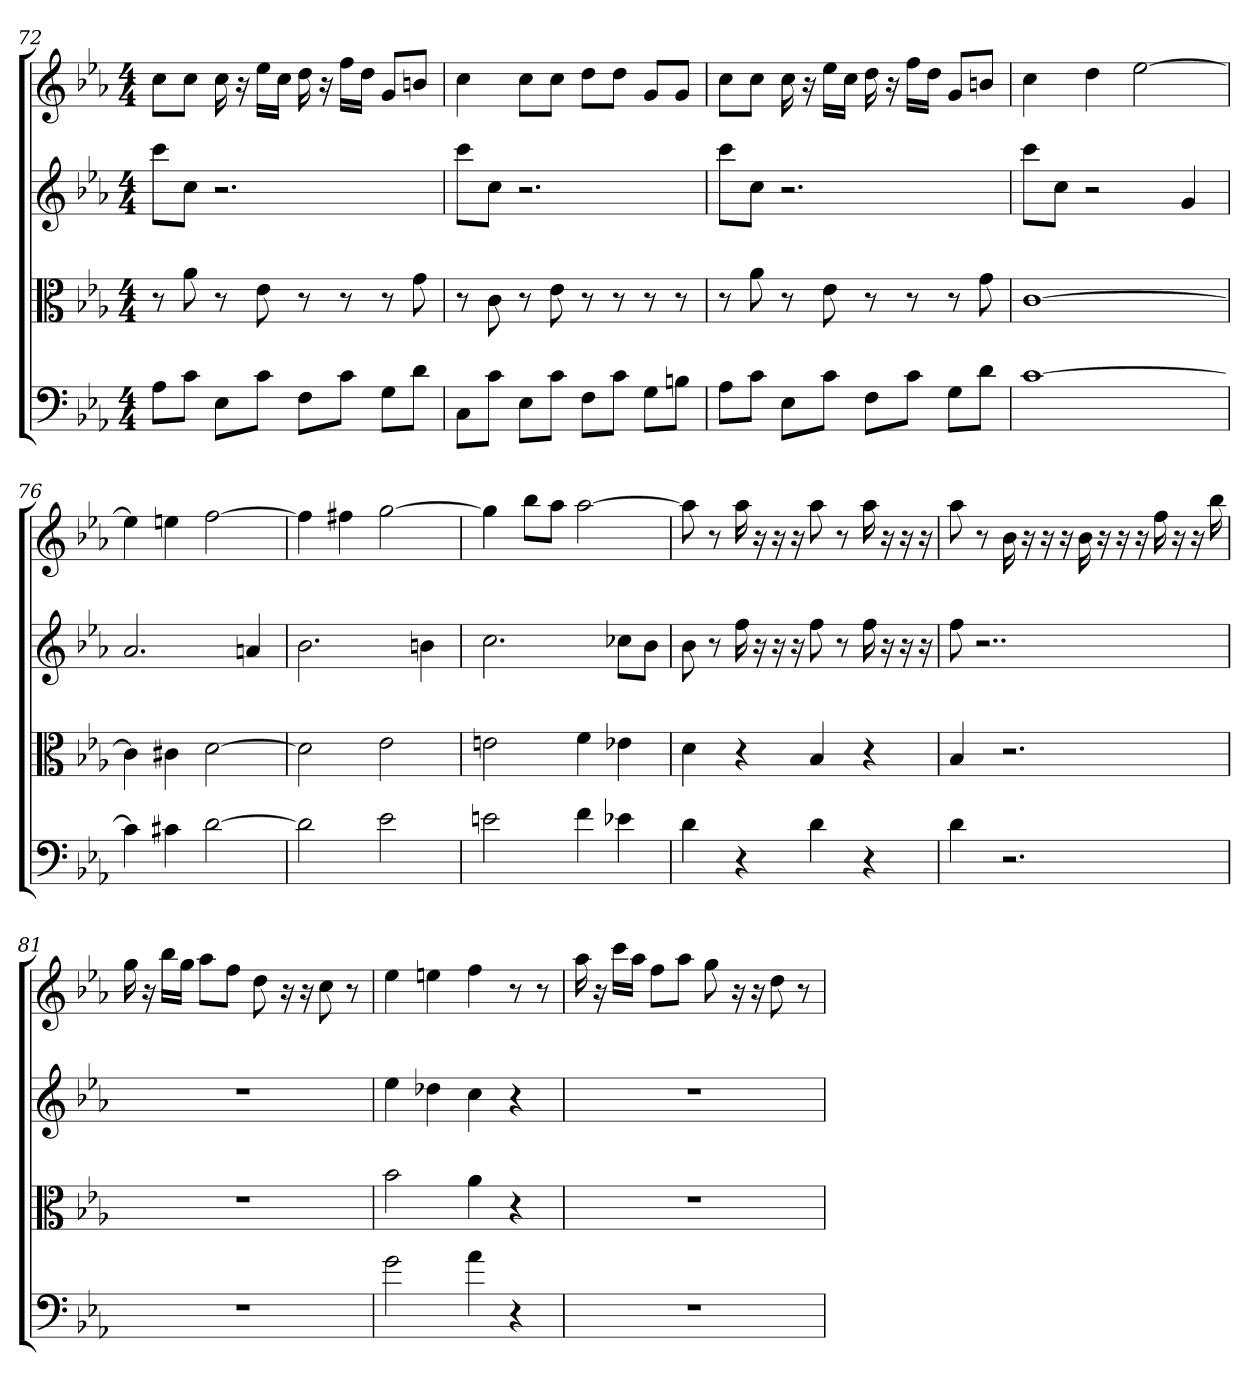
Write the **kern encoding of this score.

**kern	**kern	**kern	**kern
*part4	*part3	*part2	*part1
*staff4	*staff3	*staff2	*staff1
*clefF4	*clefC3	*clefG2	*clefG2
*k[b-e-a-]	*k[b-e-a-]	*k[b-e-a-]	*k[b-e-a-]
*E-:	*E-:	*E-:	*E-:
*M4/4	*M4/4	*M4/4	*M4/4
=72	=72	=72	=72
8A-\L	8r	8ccc\L	8cc\L
8c\J	8a-	8cc\J	8cc\J
8E-\L	8r	2.r	16cc
.	.	.	16r
8c\J	8e-	.	16ee-\LL
.	.	.	16cc\JJ
8F\L	8r	.	16dd
.	.	.	16r
8c\J	8r	.	16ff\LL
.	.	.	16dd\JJ
8G\L	8r	.	8g/L
8d\J	8g	.	8bn/J
=73	=73	=73	=73
8C\L	8r	8ccc\L	4cc
8c\J	8c	8cc\J	.
8E-\L	8r	2.r	8cc\L
8c\J	8e-	.	8cc\J
8F\L	8r	.	8dd\L
8c\J	8r	.	8dd\J
8G\L	8r	.	8g/L
8Bn\J	8r	.	8g/J
=74	=74	=74	=74
8A-\L	8r	8ccc\L	8cc\L
8c\J	8a-	8cc\J	8cc\J
8E-\L	8r	2.r	16cc
.	.	.	16r
8c\J	8e-	.	16ee-\LL
.	.	.	16cc\JJ
8F\L	8r	.	16dd
.	.	.	16r
8c\J	8r	.	16ff\LL
.	.	.	16dd\JJ
8G\L	8r	.	8g/L
8d\J	8g	.	8bn/J
=75	=75	=75	=75
[1c	[1c	8ccc\L	4cc
.	.	8cc\J	.
.	.	2r	4dd
.	.	.	[2ee-
.	.	4g	.
=76	=76	=76	=76
4c]	4c]	2.a-	4ee-]
4c#X	4c#X	.	4een
[2d	[2d	.	[2ff
.	.	4an	.
=77	=77	=77	=77
2d]	2d]	2.b-	4ff]
.	.	.	4ff#X
2e-	2e-	.	[2gg
.	.	4bn	.
=78	=78	=78	=78
2en	2en	2.cc	4gg]
.	.	.	8bb-\L
.	.	.	8aa-\J
4f	4f	.	[2aa-
4e-X	4e-X	8cc-X\L	.
.	.	8b-\J	.
=79	=79	=79	=79
4d	4d	8b-	8aa-]
.	.	8r	8r
4r	4r	16ff	16aa-
.	.	16r	16r
.	.	16r	16r
.	.	16r	16r
4d	4B-	8ff	8aa-
.	.	8r	8r
4r	4r	16ff	16aa-
.	.	16r	16r
.	.	16r	16r
.	.	16r	16r
=80	=80	=80	=80
4d	4B-	8ff	8aa-
.	.	2..r	8r
2.r	2.r	.	16b-
.	.	.	16r
.	.	.	16r
.	.	.	16r
.	.	.	16b-
.	.	.	16r
.	.	.	16r
.	.	.	16r
.	.	.	16ff
.	.	.	16r
.	.	.	16r
.	.	.	16bb-
=81	=81	=81	=81
1r	1r	1r	16gg
.	.	.	16r
.	.	.	16bb-\LL
.	.	.	16gg\JJ
.	.	.	8aa-\L
.	.	.	8ff\J
.	.	.	8dd
.	.	.	16r
.	.	.	16r
.	.	.	8cc
.	.	.	8r
=82	=82	=82	=82
2g	2b-	4ee-	4ee-
.	.	4dd-X	4een
4a-	4a-	4cc	4ff
4r	4r	4r	8r
.	.	.	8r
=83	=83	=83	=83
1r	1r	1r	16aa-
.	.	.	16r
.	.	.	16ccc\LL
.	.	.	16aa-\JJ
.	.	.	8ff\L
.	.	.	8aa-\J
.	.	.	8gg
.	.	.	16r
.	.	.	16r
.	.	.	8dd
.	.	.	8r
=	=	=	=
*-	*-	*-	*-
